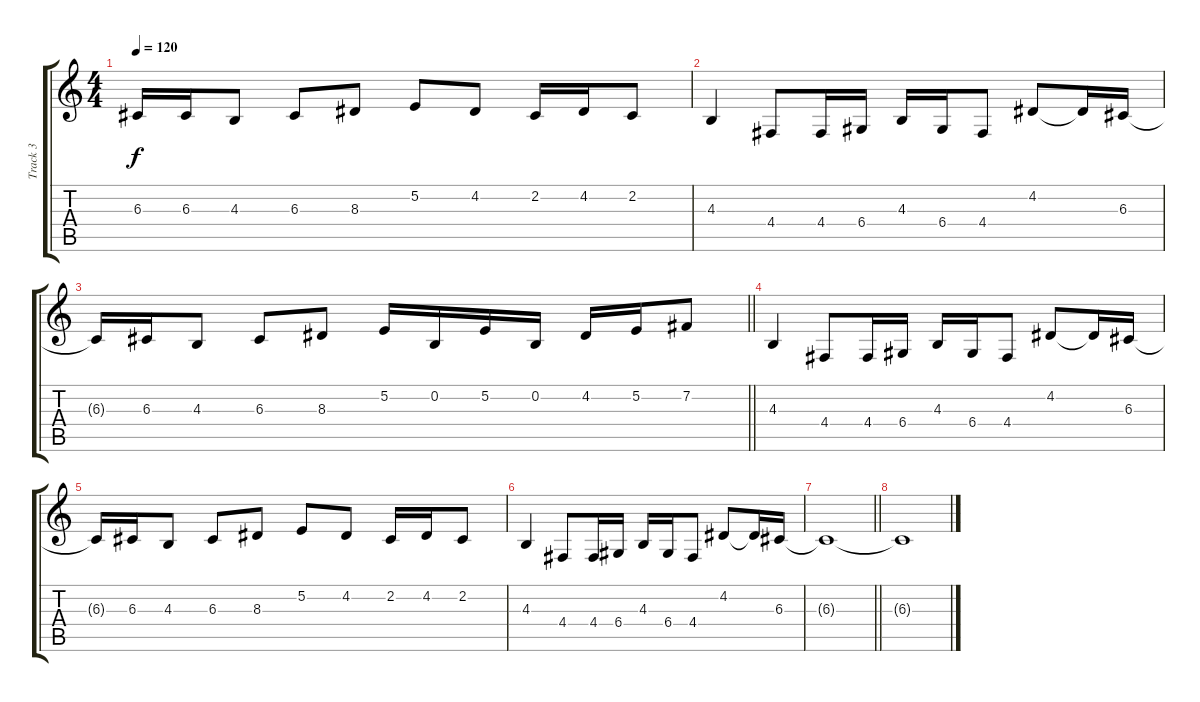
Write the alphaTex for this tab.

\track ("Track 3" "Track 3") {instrument lead1square}
\staff {score tabs}
\tuning (E4 B3 G3 D3 A2 E2) {hide}
\ts (4 4)
\tempo 120
\clef g2
\ks c
6.3{t}.16{dy f} 6.3.16 4.3.8 6.3.8 8.3.8 5.2.8 4.2.8 2.2.16 4.2.16 2.2.8 |
4.3.4 4.4.8 4.4.16 6.4.16 4.3.16 6.4.16 4.4.8 4.2.8 4.2{t}.16 6.3.16 |
\barLineRight lightlight
6.3{t}.16 6.3.16 4.3.8 6.3.8 8.3.8 5.2.16 0.2.16 5.2.16 0.2.16 4.2.16 5.2.16 7.2.8 |
4.3.4 4.4.8 4.4.16 6.4.16 4.3.16 6.4.16 4.4.8 4.2.8 4.2{t}.16 6.3.16 |
6.3{t}.16 6.3.16 4.3.8 6.3.8 8.3.8 5.2.8 4.2.8 2.2.16 4.2.16 2.2.8 |
4.3.4 4.4.8 4.4.16 6.4.16 4.3.16 6.4.16 4.4.8 4.2.8 4.2{t}.16 6.3.16 |
\barLineRight lightlight
6.3{t}.1 |
6.3{t}.1
